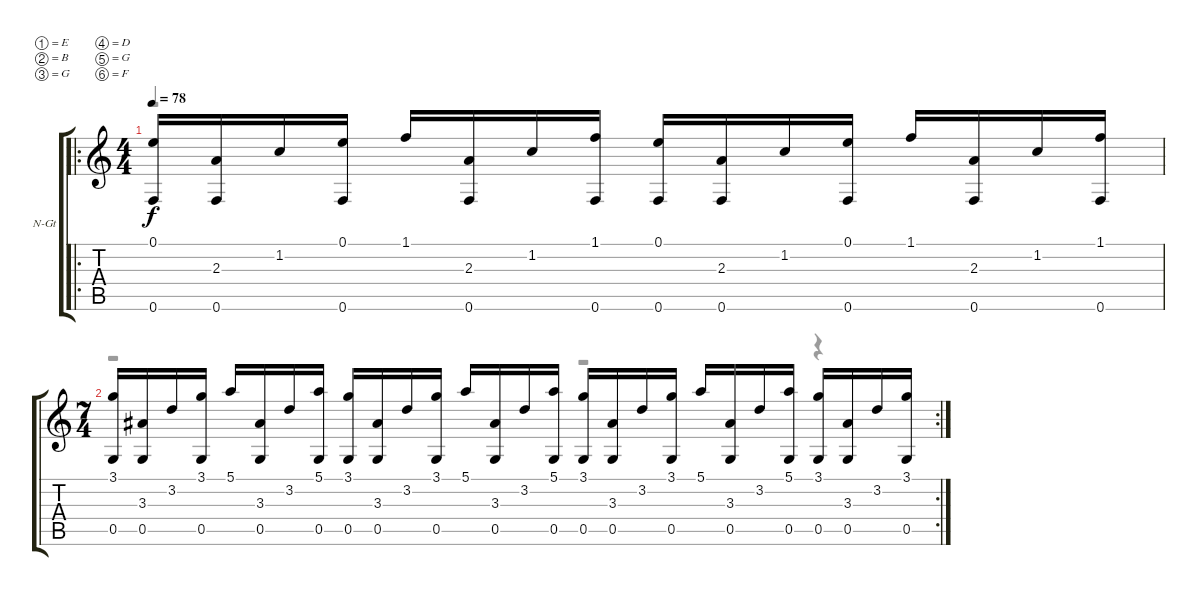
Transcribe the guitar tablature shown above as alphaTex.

\bracketExtendMode groupsimilarinstruments
\firstSystemTrackNameOrientation horizontal
\otherSystemsTrackNameOrientation horizontal
\track ("Piste 1" "N-Gt") {instrument acousticguitarnylon}
\staff {score tabs}
\tuning (E4 B3 G3 D3 G2 F2)
\voice
\ro
\ts (4 4)
\tempo 78
\clef g2
\ks c
(0.1 0.6).16{dy f} (2.3 0.6).16 1.2.16 (0.1 0.6).16 1.1.16 (2.3 0.6).16 1.2.16 (1.1 0.6).16 (0.1 0.6).16 (2.3 0.6).16 1.2.16 (0.1 0.6).16 1.1.16 (2.3 0.6).16 1.2.16 (1.1 0.6).16 |
\rc 2
\ts (7 4)
(3.1 0.5).16 (3.3 0.5).16 3.2.16 (3.1 0.5).16 5.1.16 (3.3 0.5).16 3.2.16 (5.1 0.5).16 (3.1 0.5).16 (3.3 0.5).16 3.2.16 (3.1 0.5).16 5.1.16 (3.3 0.5).16 3.2.16 (5.1 0.5).16 (3.1 0.5).16 (3.3 0.5).16 3.2.16 (3.1 0.5).16 5.1.16 (3.3 0.5).16 3.2.16 (5.1 0.5).16 (3.1 0.5).16 (3.3 0.5).16 3.2.16 (3.1 0.5).16
\voice
\clef g2
\ottava regular
\simile none
\ks c
r.1{dy f} |
r.1 r.2 r.4
